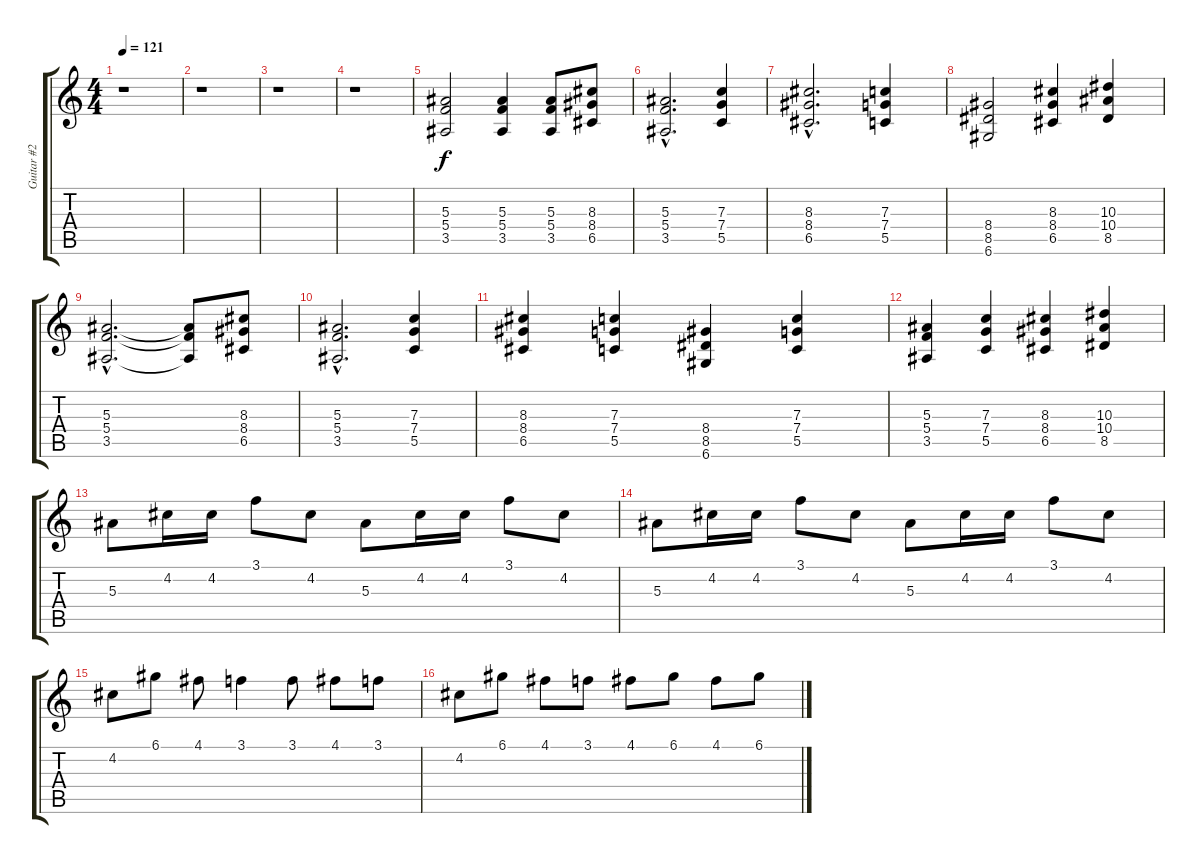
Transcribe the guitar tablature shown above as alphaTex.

\track ("Guitar #2" "Guitar #2") {instrument distortionguitar}
\staff {score tabs}
\tuning (D4 A3 F3 C3 G2 D2) {hide}
\ts (4 4)
\tempo 121
\clef g2
\ks c
r.1{dy f instrument distortionguitar} |
r.1 |
r.1 |
r.1 |
(5.3 5.4 3.5).2 (5.3 5.4 3.5).4 (5.3 5.4 3.5).8 (8.3 8.4 6.5).8 |
(5.3{hac} 5.4{hac} 3.5{hac}).2{d} (7.3 7.4 5.5).4 |
(8.3{hac} 8.4{hac} 6.5{hac}).2{d} (7.3 7.4 5.5).4 |
(8.4 8.5 6.6).2 (8.3 8.4 6.5).4 (10.3 10.4 8.5).4 |
(5.3{hac} 5.4{hac} 3.5{hac}).2{d} (5.3{t} 5.4{t} 3.5{t}).8 (8.3 8.4 6.5).8 |
(5.3{hac} 5.4{hac} 3.5{hac}).2{d} (7.3 7.4 5.5).4 |
(8.3 8.4 6.5).4 (7.3 7.4 5.5).4 (8.4 8.5 6.6).4 (7.3 7.4 5.5).4 |
(5.3 5.4 3.5).4 (7.3 7.4 5.5).4 (8.3 8.4 6.5).4 (10.3 10.4 8.5).4 |
5.3.8 4.2.16 4.2.16 3.1.8 4.2.8 5.3.8 4.2.16 4.2.16 3.1.8 4.2.8 |
5.3.8 4.2.16 4.2.16 3.1.8 4.2.8 5.3.8 4.2.16 4.2.16 3.1.8 4.2.8 |
4.2.8 6.1.8 4.1.8 3.1.4 3.1.8 4.1.8 3.1.8 |
4.2.8 6.1.8 4.1.8 3.1.8 4.1.8 6.1.8 4.1.8 6.1.8
